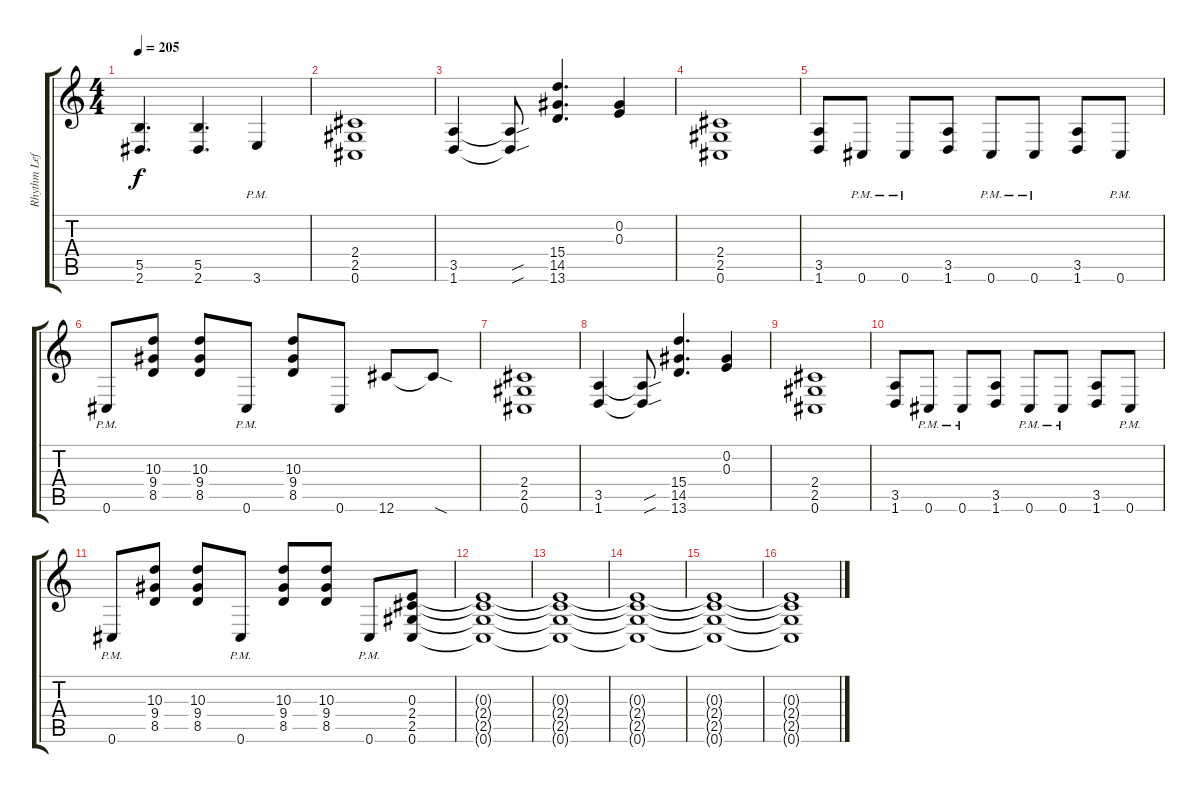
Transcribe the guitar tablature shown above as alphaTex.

\track ("Rhythm Left" "Rhythm Lef") {instrument distortionguitar}
\staff {score tabs}
\tuning (Db4 Ab3 E3 B2 Gb2 Db2) {hide}
\ts (4 4)
\tempo 205
\clef g2
\ks c
(5.5 2.6).4{d dy f} (5.5 2.6).4{d} 3.6{pm}.4 |
(2.4 2.5 0.6).1 |
(3.5 1.6).4 (3.5{sou t} 1.6{sou t}).8 (15.4 14.5 13.6).4{d} (0.2 0.3).4 |
(2.4 2.5 0.6).1 |
(3.5 1.6).8 0.6{pm}.8 0.6{pm}.8 (3.5 1.6).8 0.6{pm}.8 0.6{pm}.8 (3.5 1.6).8 0.6{pm}.8 |
0.6{pm}.8 (10.3 9.4 8.5).8 (10.3 9.4 8.5).8 0.6{pm}.8 (10.3 9.4 8.5).8 0.6.8 12.6.8 12.6{sod t}.8 |
(2.4 2.5 0.6).1 |
(3.5 1.6).4 (3.5{sou t} 1.6{sou t}).8 (15.4 14.5 13.6).4{d} (0.2 0.3).4 |
(2.4 2.5 0.6).1 |
(3.5 1.6).8 0.6{pm}.8 0.6{pm}.8 (3.5 1.6).8 0.6{pm}.8 0.6{pm}.8 (3.5 1.6).8 0.6{pm}.8 |
0.6{pm}.8 (10.3 9.4 8.5).8 (10.3 9.4 8.5).8 0.6{pm}.8 (10.3 9.4 8.5).8 (10.3 9.4 8.5).8 0.6{pm}.8 (0.3 2.4 2.5 0.6).8 |
(0.3{t} 2.4{t} 2.5{t} 0.6{t}).1 |
(0.3{t} 2.4{t} 2.5{t} 0.6{t}).1 |
(0.3{t} 2.4{t} 2.5{t} 0.6{t}).1 |
(0.3{t} 2.4{t} 2.5{t} 0.6{t}).1 |
(0.3{t} 2.4{t} 2.5{t} 0.6{t}).1
